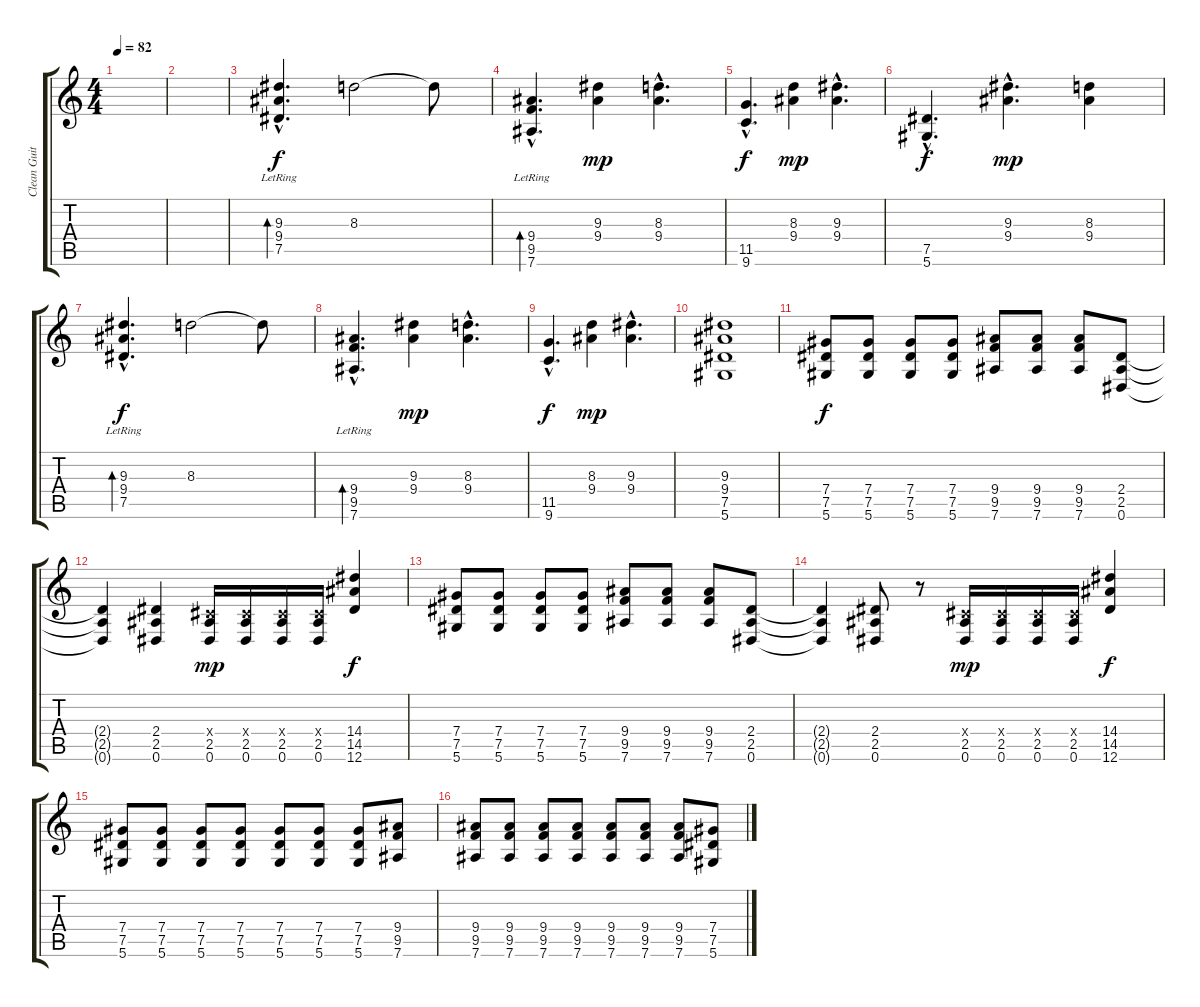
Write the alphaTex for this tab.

\track ("Clean Guitar" "Clean Guit") {instrument acousticguitarnylon}
\staff {score tabs}
\tuning (Eb4 Bb3 Gb3 Db3 Ab2 Eb2) {hide}
\ts (4 4)
\tempo 82
\clef g2
\ks c
|
|
(9.3{hac} 9.4{hac lr} 7.5{hac lr}).4{d bd 120 dy f} 8.3.2 8.3{t}.8 |
(9.4{hac lr} 9.5{hac lr} 7.6{hac lr}).4{d bd 120} (9.3 9.4).4{dy mp} (8.3{hac} 9.4{hac}).4{d} |
(11.5{hac} 9.6{hac}).4{d dy f} (8.3 9.4).4{dy mp} (9.3{hac} 9.4{hac}).4{d} |
(7.5{hac} 5.6{hac}).4{d dy f} (9.3{hac} 9.4{hac}).4{d dy mp} (8.3 9.4).4 |
(9.3{hac} 9.4{hac lr} 7.5{hac lr}).4{d bd 120 dy f} 8.3.2 8.3{t}.8 |
(9.4{hac lr} 9.5{hac lr} 7.6{hac lr}).4{d bd 120} (9.3 9.4).4{dy mp} (8.3{hac} 9.4{hac}).4{d} |
(11.5{hac} 9.6{hac}).4{d dy f} (8.3 9.4).4{dy mp} (9.3{hac} 9.4{hac}).4{d} |
(9.3 9.4 7.5 5.6).1 |
(7.4 7.5 5.6).8{dy f volume 16 instrument distortionguitar} (7.4 7.5 5.6).8 (7.4 7.5 5.6).8 (7.4 7.5 5.6).8 (9.4 9.5 7.6).8 (9.4 9.5 7.6).8 (9.4 9.5 7.6).8 (2.4 2.5 0.6).8 |
(2.4{t} 2.5{t} 0.6{t}).4 (2.4 2.5 0.6).4 (0.4{x} 2.5 0.6).16{dy mp} (0.4{x} 2.5 0.6).16 (0.4{x} 2.5 0.6).16 (0.4{x} 2.5 0.6).16 (14.4 14.5 12.6).4{dy f} |
(7.4 7.5 5.6).8 (7.4 7.5 5.6).8 (7.4 7.5 5.6).8 (7.4 7.5 5.6).8 (9.4 9.5 7.6).8 (9.4 9.5 7.6).8 (9.4 9.5 7.6).8 (2.4 2.5 0.6).8 |
(2.4{t} 2.5{t} 0.6{t}).4 (2.4 2.5 0.6).8 r.8 (0.4{x} 2.5 0.6).16{dy mp} (0.4{x} 2.5 0.6).16 (0.4{x} 2.5 0.6).16 (0.4{x} 2.5 0.6).16 (14.4 14.5 12.6).4{dy f} |
(7.4 7.5 5.6).8 (7.4 7.5 5.6).8 (7.4 7.5 5.6).8 (7.4 7.5 5.6).8 (7.4 7.5 5.6).8 (7.4 7.5 5.6).8 (7.4 7.5 5.6).8 (9.4 9.5 7.6).8 |
(9.4 9.5 7.6).8 (9.4 9.5 7.6).8 (9.4 9.5 7.6).8 (9.4 9.5 7.6).8 (9.4 9.5 7.6).8 (9.4 9.5 7.6).8 (9.4 9.5 7.6).8 (7.4 7.5 5.6).8
